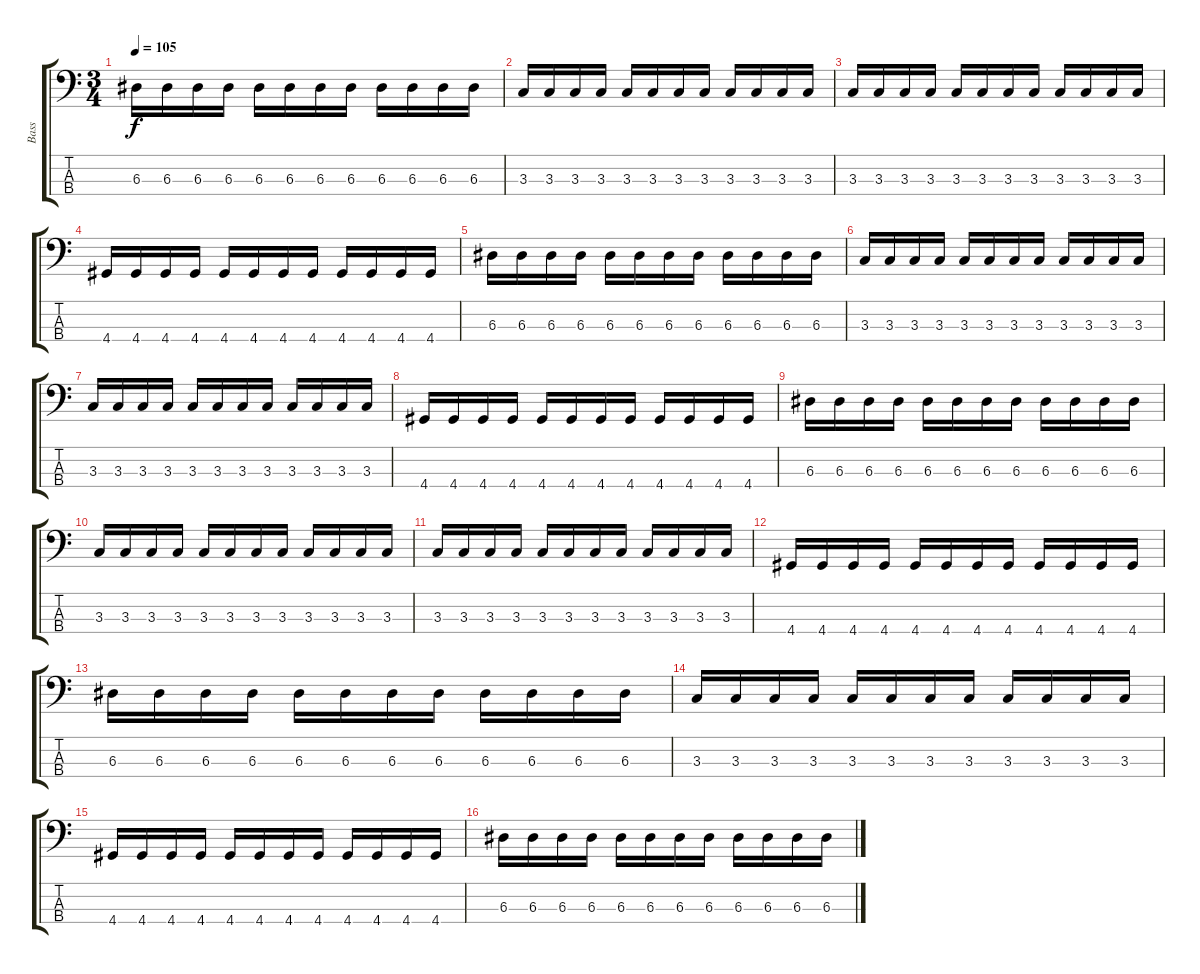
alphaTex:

\track ("Bass" "Bass") {instrument electricbassfinger}
\staff {score tabs}
\tuning (G2 D2 A1 E1) {hide}
\ts (3 4)
\tempo 105
\clef f4
\ks c
6.3.16{dy f} 6.3.16 6.3.16 6.3.16 6.3.16 6.3.16 6.3.16 6.3.16 6.3.16 6.3.16 6.3.16 6.3.16 |
3.3.16 3.3.16 3.3.16 3.3.16 3.3.16 3.3.16 3.3.16 3.3.16 3.3.16 3.3.16 3.3.16 3.3.16 |
3.3.16 3.3.16 3.3.16 3.3.16 3.3.16 3.3.16 3.3.16 3.3.16 3.3.16 3.3.16 3.3.16 3.3.16 |
4.4.16 4.4.16 4.4.16 4.4.16 4.4.16 4.4.16 4.4.16 4.4.16 4.4.16 4.4.16 4.4.16 4.4.16 |
6.3.16 6.3.16 6.3.16 6.3.16 6.3.16 6.3.16 6.3.16 6.3.16 6.3.16 6.3.16 6.3.16 6.3.16 |
3.3.16 3.3.16 3.3.16 3.3.16 3.3.16 3.3.16 3.3.16 3.3.16 3.3.16 3.3.16 3.3.16 3.3.16 |
3.3.16 3.3.16 3.3.16 3.3.16 3.3.16 3.3.16 3.3.16 3.3.16 3.3.16 3.3.16 3.3.16 3.3.16 |
4.4.16 4.4.16 4.4.16 4.4.16 4.4.16 4.4.16 4.4.16 4.4.16 4.4.16 4.4.16 4.4.16 4.4.16 |
6.3.16 6.3.16 6.3.16 6.3.16 6.3.16 6.3.16 6.3.16 6.3.16 6.3.16 6.3.16 6.3.16 6.3.16 |
3.3.16 3.3.16 3.3.16 3.3.16 3.3.16 3.3.16 3.3.16 3.3.16 3.3.16 3.3.16 3.3.16 3.3.16 |
3.3.16 3.3.16 3.3.16 3.3.16 3.3.16 3.3.16 3.3.16 3.3.16 3.3.16 3.3.16 3.3.16 3.3.16 |
4.4.16 4.4.16 4.4.16 4.4.16 4.4.16 4.4.16 4.4.16 4.4.16 4.4.16 4.4.16 4.4.16 4.4.16 |
6.3.16 6.3.16 6.3.16 6.3.16 6.3.16 6.3.16 6.3.16 6.3.16 6.3.16 6.3.16 6.3.16 6.3.16 |
3.3.16 3.3.16 3.3.16 3.3.16 3.3.16 3.3.16 3.3.16 3.3.16 3.3.16 3.3.16 3.3.16 3.3.16 |
4.4.16 4.4.16 4.4.16 4.4.16 4.4.16 4.4.16 4.4.16 4.4.16 4.4.16 4.4.16 4.4.16 4.4.16 |
6.3.16 6.3.16 6.3.16 6.3.16 6.3.16 6.3.16 6.3.16 6.3.16 6.3.16 6.3.16 6.3.16 6.3.16
